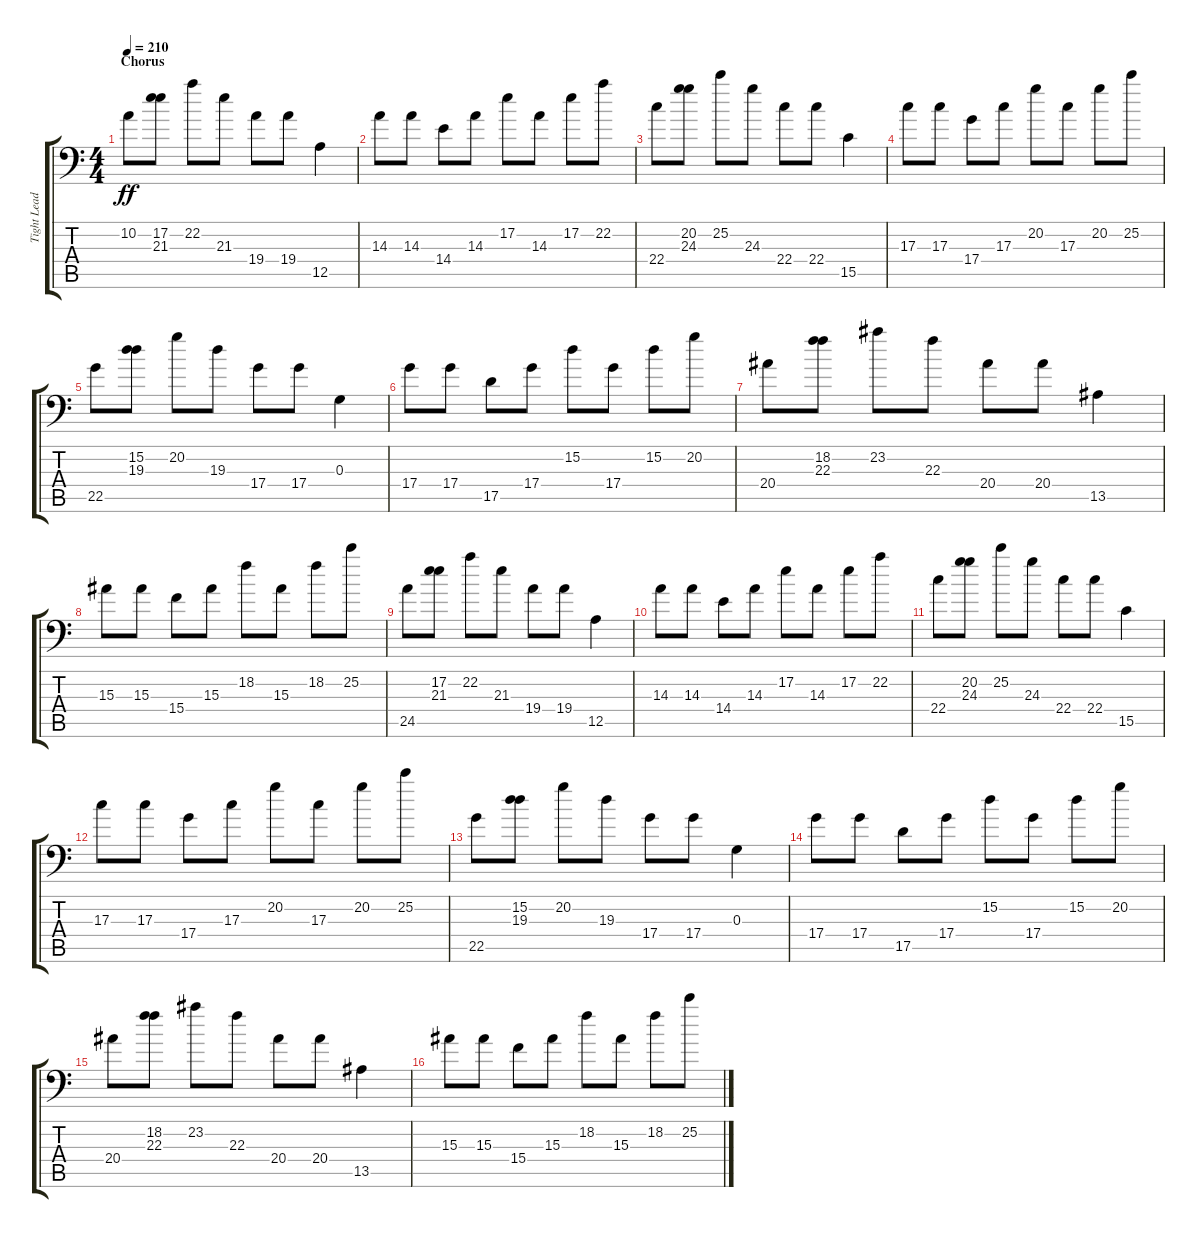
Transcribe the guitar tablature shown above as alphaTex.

\track ("Tight Lead" "Tight Lead") {instrument reedorgan}
\staff {score tabs}
\tuning (B8 B3 G3 D3 A2 C-1) {hide}
\ts (4 4)
\section ("" "Chorus")
\tempo 210
\clef f4
\ks c
10.2.8{dy ff} (17.2 21.3).8 22.2.8 21.3.8 19.4.8 19.4.8 12.5.4 |
14.3.8 14.3.8 14.4.8 14.3.8 17.2.8 14.3.8 17.2.8 22.2.8 |
22.4.8 (20.2 24.3).8 25.2.8 24.3.8 22.4.8 22.4.8 15.5.4 |
17.3.8 17.3.8 17.4.8 17.3.8 20.2.8 17.3.8 20.2.8 25.2.8 |
22.5.8 (15.2 19.3).8 20.2.8 19.3.8 17.4.8 17.4.8 0.3.4 |
17.4.8 17.4.8 17.5.8 17.4.8 15.2.8 17.4.8 15.2.8 20.2.8 |
20.4.8 (18.2 22.3).8 23.2.8 22.3.8 20.4.8 20.4.8 13.5.4 |
15.3.8 15.3.8 15.4.8 15.3.8 18.2.8 15.3.8 18.2.8 25.2.8 |
24.5.8 (17.2 21.3).8 22.2.8 21.3.8 19.4.8 19.4.8 12.5.4 |
14.3.8 14.3.8 14.4.8 14.3.8 17.2.8 14.3.8 17.2.8 22.2.8 |
22.4.8 (20.2 24.3).8 25.2.8 24.3.8 22.4.8 22.4.8 15.5.4 |
17.3.8 17.3.8 17.4.8 17.3.8 20.2.8 17.3.8 20.2.8 25.2.8 |
22.5.8 (15.2 19.3).8 20.2.8 19.3.8 17.4.8 17.4.8 0.3.4 |
17.4.8 17.4.8 17.5.8 17.4.8 15.2.8 17.4.8 15.2.8 20.2.8 |
20.4.8 (18.2 22.3).8 23.2.8 22.3.8 20.4.8 20.4.8 13.5.4 |
15.3.8 15.3.8 15.4.8 15.3.8 18.2.8 15.3.8 18.2.8 25.2.8
